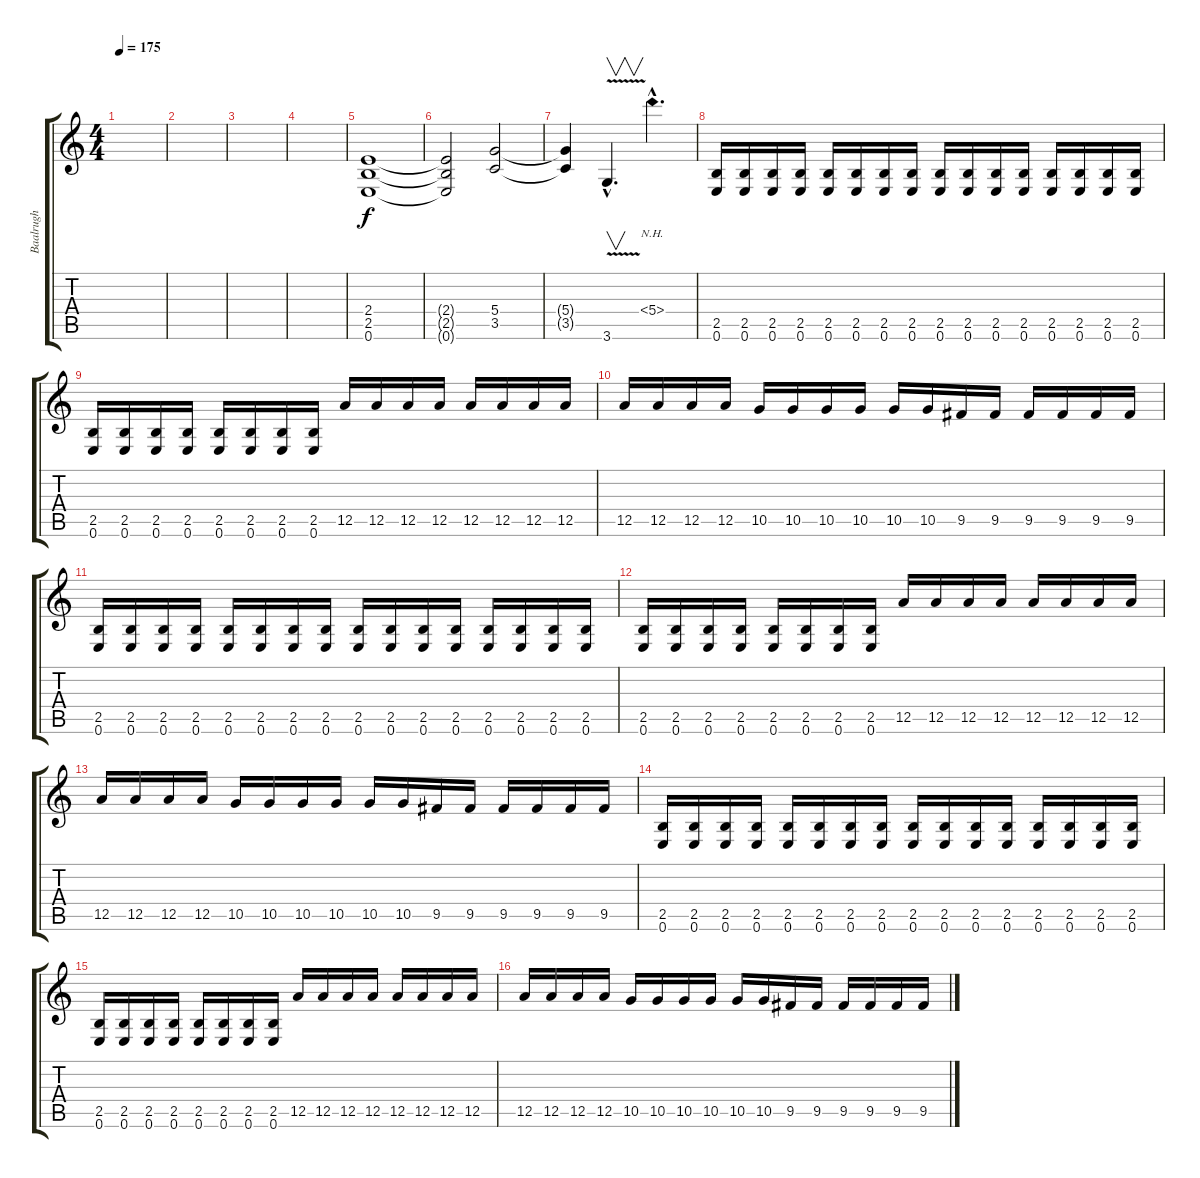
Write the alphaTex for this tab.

\track ("Baalrugh" "Baalrugh") {instrument distortionguitar}
\staff {score tabs}
\tuning (E4 B3 G3 D3 A2 E2) {hide}
\ts (4 4)
\tempo 175
\clef g2
\ks c
|
|
|
|
(2.4 2.5 0.6).1 |
(2.4{t} 2.5{t} 0.6{t}).2 (5.4 3.5).2 |
(5.4{t} 3.5{t}).4 3.6{v hac}.4{v d} 5.4{nh hac}.4{d} |
(2.5 0.6).16 (2.5 0.6).16 (2.5 0.6).16 (2.5 0.6).16 (2.5 0.6).16 (2.5 0.6).16 (2.5 0.6).16 (2.5 0.6).16 (2.5 0.6).16 (2.5 0.6).16 (2.5 0.6).16 (2.5 0.6).16 (2.5 0.6).16 (2.5 0.6).16 (2.5 0.6).16 (2.5 0.6).16 |
(2.5 0.6).16 (2.5 0.6).16 (2.5 0.6).16 (2.5 0.6).16 (2.5 0.6).16 (2.5 0.6).16 (2.5 0.6).16 (2.5 0.6).16 12.5.16 12.5.16 12.5.16 12.5.16 12.5.16 12.5.16 12.5.16 12.5.16 |
12.5.16 12.5.16 12.5.16 12.5.16 10.5.16 10.5.16 10.5.16 10.5.16 10.5.16 10.5.16 9.5.16 9.5.16 9.5.16 9.5.16 9.5.16 9.5.16 |
(2.5 0.6).16 (2.5 0.6).16 (2.5 0.6).16 (2.5 0.6).16 (2.5 0.6).16 (2.5 0.6).16 (2.5 0.6).16 (2.5 0.6).16 (2.5 0.6).16 (2.5 0.6).16 (2.5 0.6).16 (2.5 0.6).16 (2.5 0.6).16 (2.5 0.6).16 (2.5 0.6).16 (2.5 0.6).16 |
(2.5 0.6).16 (2.5 0.6).16 (2.5 0.6).16 (2.5 0.6).16 (2.5 0.6).16 (2.5 0.6).16 (2.5 0.6).16 (2.5 0.6).16 12.5.16 12.5.16 12.5.16 12.5.16 12.5.16 12.5.16 12.5.16 12.5.16 |
12.5.16 12.5.16 12.5.16 12.5.16 10.5.16 10.5.16 10.5.16 10.5.16 10.5.16 10.5.16 9.5.16 9.5.16 9.5.16 9.5.16 9.5.16 9.5.16 |
(2.5 0.6).16 (2.5 0.6).16 (2.5 0.6).16 (2.5 0.6).16 (2.5 0.6).16 (2.5 0.6).16 (2.5 0.6).16 (2.5 0.6).16 (2.5 0.6).16 (2.5 0.6).16 (2.5 0.6).16 (2.5 0.6).16 (2.5 0.6).16 (2.5 0.6).16 (2.5 0.6).16 (2.5 0.6).16 |
(2.5 0.6).16 (2.5 0.6).16 (2.5 0.6).16 (2.5 0.6).16 (2.5 0.6).16 (2.5 0.6).16 (2.5 0.6).16 (2.5 0.6).16 12.5.16 12.5.16 12.5.16 12.5.16 12.5.16 12.5.16 12.5.16 12.5.16 |
12.5.16 12.5.16 12.5.16 12.5.16 10.5.16 10.5.16 10.5.16 10.5.16 10.5.16 10.5.16 9.5.16 9.5.16 9.5.16 9.5.16 9.5.16 9.5.16
